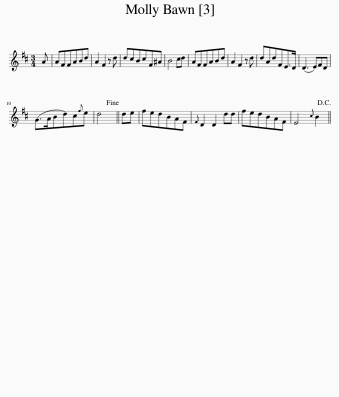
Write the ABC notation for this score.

X:1
L:1/8
M:3/4
I:linebreak $
K:D
V:1 treble
V:1
 A | AFFABd | A2 F2 z d | dcBcF^A | B4 cd | %5
 AFFABd | A2 F2 z d | dAdFE>D | (D3 E)FD |$ (G>ABd)c{f}e | %10
 d4!fine! || de | fedBAF |{F} D2 D2 dd | fedBAF | %15
 E4{c} B2!D.C.! || %16
